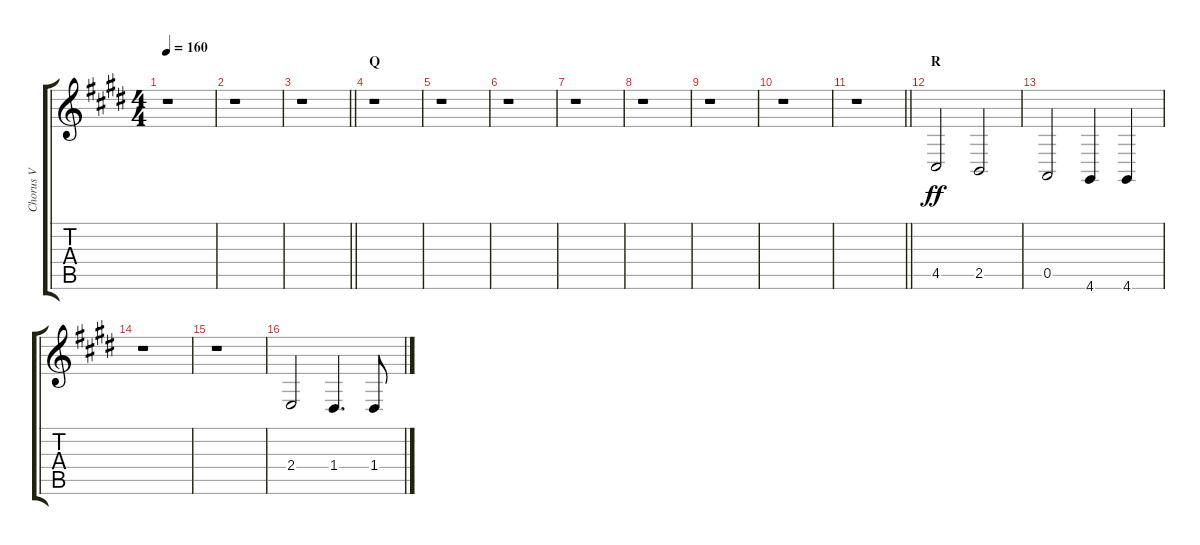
\track ("Chorus V" "Chorus V") {instrument voiceoohs}
\staff {score tabs}
\tuning (E4 B3 G3 D3 A2 E2) {hide}
\ts (4 4)
\tempo 160
\clef g2
\ks e
r.1{dy ff} |
r.1 |
\barLineRight lightlight
r.1 |
\section ("" "Q")
r.1 |
r.1 |
r.1 |
r.1 |
r.1 |
r.1 |
r.1 |
\barLineRight lightlight
r.1 |
\section ("" "R")
4.5.2 2.5.2 |
0.5.2 4.6.4 4.6.4 |
r.1 |
r.1 |
2.4.2 1.4.4{d} 1.4.8
